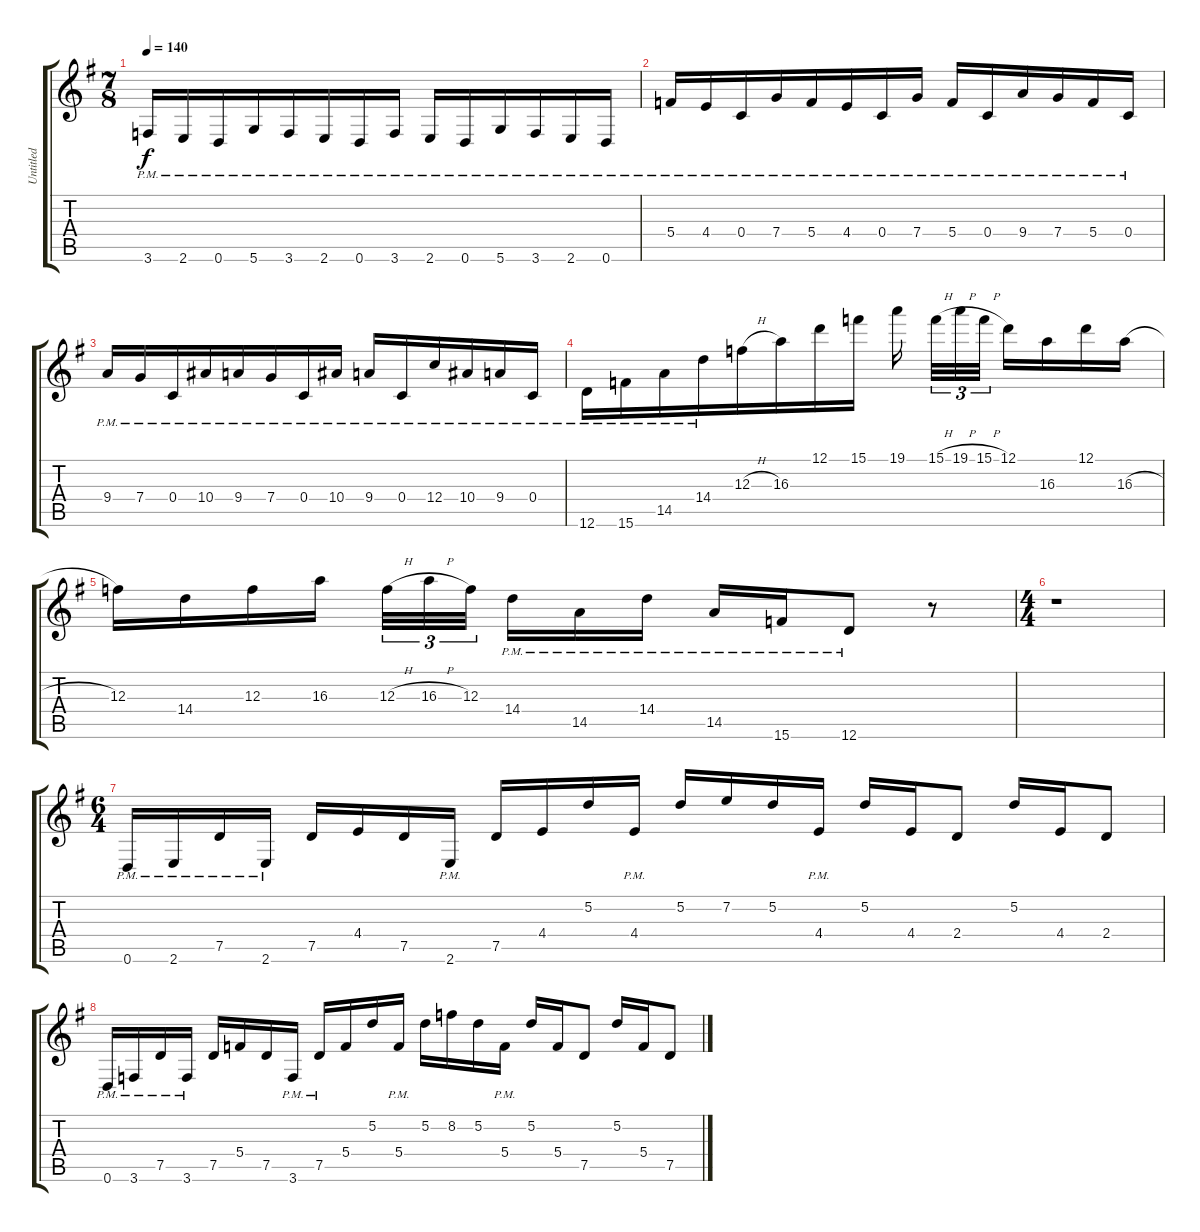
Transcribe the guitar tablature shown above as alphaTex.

\track ("Untitled" "Untitled") {instrument distortionguitar}
\staff {score tabs}
\tuning (D4 A3 F3 C3 G2 D2) {hide}
\ts (7 8)
\tempo 140
\clef g2
\ks g
3.6{pm}.16{dy f} 2.6{pm}.16 0.6{pm}.16 5.6{pm}.16 3.6{pm}.16 2.6{pm}.16 0.6{pm}.16 3.6{pm}.16 2.6{pm}.16 0.6{pm}.16 5.6{pm}.16 3.6{pm}.16 2.6{pm}.16 0.6{pm}.16 |
5.4{pm}.16 4.4{pm}.16 0.4{pm}.16 7.4{pm}.16 5.4{pm}.16 4.4{pm}.16 0.4{pm}.16 7.4{pm}.16 5.4{pm}.16 0.4{pm}.16 9.4{pm}.16 7.4{pm}.16 5.4{pm}.16 0.4{pm}.16 |
9.4{pm}.16 7.4{pm}.16 0.4{pm}.16 10.4{pm}.16 9.4{pm}.16 7.4{pm}.16 0.4{pm}.16 10.4{pm}.16 9.4{pm}.16 0.4{pm}.16 12.4{pm}.16 10.4{pm}.16 9.4{pm}.16 0.4{pm}.16 |
12.6{pm}.16 15.6{pm}.16 14.5{pm}.16 14.4{pm}.16 12.3{h}.16 16.3.16 12.1.16 15.1.16 19.1.16{beam splitsecondary} 15.1{h}.32{tu (3 2)} 19.1{h}.32{tu (3 2)} 15.1{h}.32{tu (3 2)} 12.1.16 16.3.16 12.1.16 16.3{h}.16 |
12.3.16 14.4.16 12.3.16 16.3.16 12.3{h}.32{tu (3 2)} 16.3{h}.32{tu (3 2)} 12.3.32{tu (3 2) beam splitsecondary} 14.4{pm}.16 14.5{pm}.16 14.4{pm}.16 14.5{pm}.16 15.6{pm}.16 12.6{pm}.8 r.8 |
\ts (4 4)
r.1 |
\ts (6 4)
0.6{pm}.16 2.6{pm}.16 7.5{pm}.16 2.6{pm}.16 7.5.16 4.4.16 7.5.16 2.6{pm}.16 7.5.16 4.4.16 5.2.16 4.4{pm}.16 5.2.16 7.2.16 5.2.16 4.4{pm}.16 5.2.16 4.4.16 2.4.8 5.2.16 4.4.16 2.4.8 |
0.6{pm}.16 3.6{pm}.16 7.5{pm}.16 3.6{pm}.16 7.5.16 5.4.16 7.5.16 3.6{pm}.16 7.5{pm}.16 5.4.16 5.2.16 5.4{pm}.16 5.2.16 8.2.16 5.2.16 5.4{pm}.16 5.2.16 5.4.16 7.5.8 5.2.16 5.4.16 7.5.8
